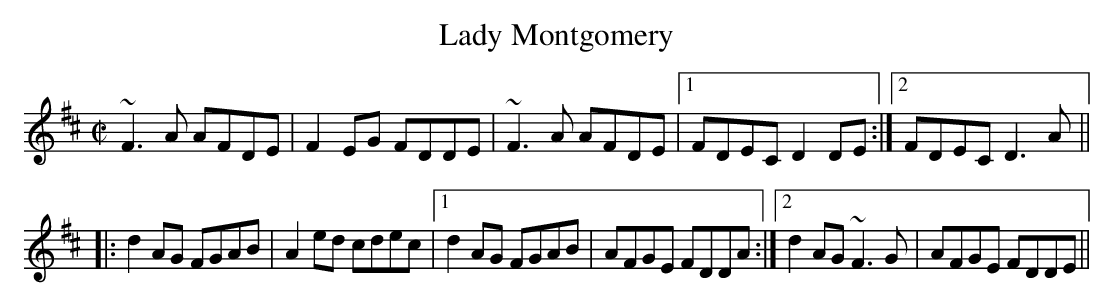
X:1
T:Lady Montgomery
M:C|
K:D
~F3A AFDE|F2EG FDDE|~F3A AFDE|1 FDEC D2DE:|2 FDEC D3A||
|:d2AG FGAB|A2ed cdec|1 d2AG FGAB|AFGE FDDA:|2 d2AG ~F3G|AFGE FDDE||
